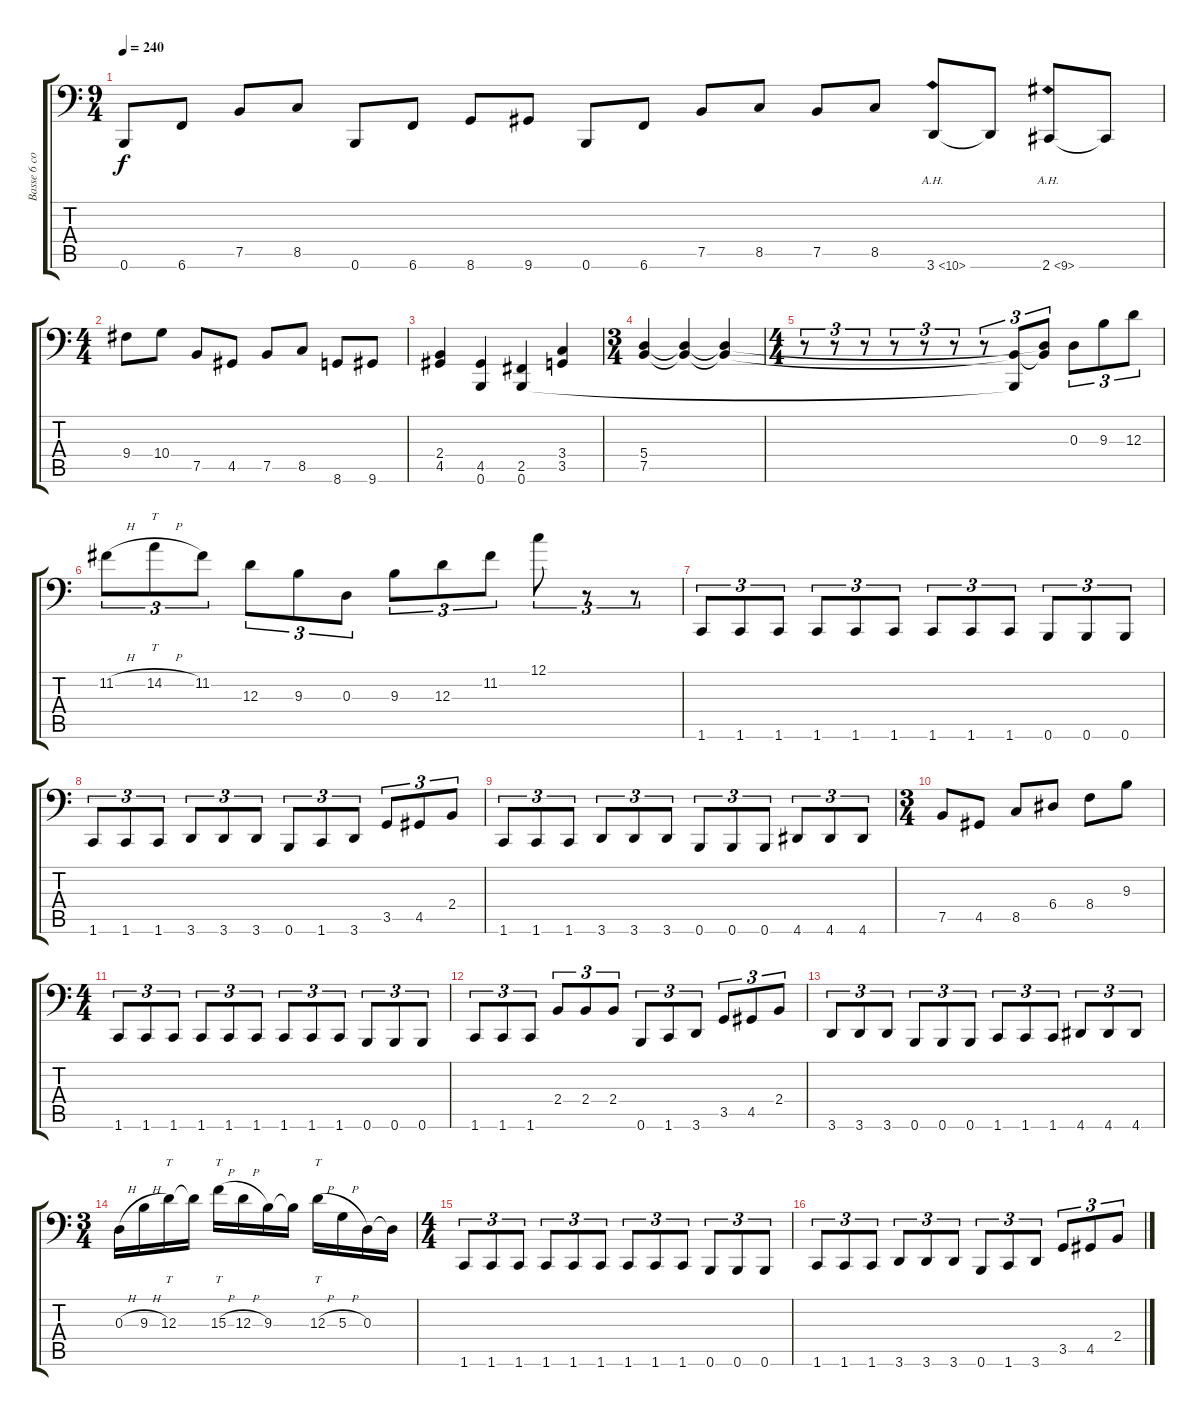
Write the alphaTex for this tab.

\track ("Basse 6 cordes" "Basse 6 co") {instrument electricbassfinger}
\staff {score tabs}
\tuning (C3 G2 D2 A1 E1 B0) {hide}
\ts (9 4)
\tempo 240
\clef f4
\ks c
0.6.8{dy f} 6.6.8 7.5.8 8.5.8 0.6.8 6.6.8 8.6.8 9.6.8 0.6.8 6.6.8 7.5.8 8.5.8 7.5.8 8.5.8 3.6{ah 7}.8 3.6{t}.8 2.6{ah 7}.8 2.6{t}.8 |
\ts (4 4)
9.4.8 10.4.8 7.5.8 4.5.8 7.5.8 8.5.8 8.6.8 9.6.8 |
(2.4 4.5).4 (4.5 0.6).4 (2.5 0.6).4 (3.4 3.5).4 |
\ts (3 4)
(5.4 7.5).4 (5.4{t} 7.5{t}).4 (5.4{t} 7.5{t}).4 |
\ts (4 4)
r.8{tu (3 2)} r.8{tu (3 2)} r.8{tu (3 2)} r.8{tu (3 2)} r.8{tu (3 2)} r.8{tu (3 2)} r.8{tu (3 2)} (7.5{t} 0.6{t}).8{tu (3 2)} (5.4{t} 7.5{t}).8{tu (3 2)} 0.3.8{tu (3 2)} 9.3.8{tu (3 2)} 12.3.8{tu (3 2)} |
11.2{h}.8{tu (3 2)} 14.2{h}.8{tt tu (3 2)} 11.2.8{tu (3 2)} 12.3.8{tu (3 2)} 9.3.8{tu (3 2)} 0.3.8{tu (3 2)} 9.3.8{tu (3 2)} 12.3.8{tu (3 2)} 11.2.8{tu (3 2)} 12.1.8{tu (3 2)} r.8{tu (3 2)} r.8{tu (3 2)} |
1.6.8{tu (3 2)} 1.6.8{tu (3 2)} 1.6.8{tu (3 2)} 1.6.8{tu (3 2)} 1.6.8{tu (3 2)} 1.6.8{tu (3 2)} 1.6.8{tu (3 2)} 1.6.8{tu (3 2)} 1.6.8{tu (3 2)} 0.6.8{tu (3 2)} 0.6.8{tu (3 2)} 0.6.8{tu (3 2)} |
1.6.8{tu (3 2)} 1.6.8{tu (3 2)} 1.6.8{tu (3 2)} 3.6.8{tu (3 2)} 3.6.8{tu (3 2)} 3.6.8{tu (3 2)} 0.6.8{tu (3 2)} 1.6.8{tu (3 2)} 3.6.8{tu (3 2)} 3.5.8{tu (3 2)} 4.5.8{tu (3 2)} 2.4.8{tu (3 2)} |
1.6.8{tu (3 2)} 1.6.8{tu (3 2)} 1.6.8{tu (3 2)} 3.6.8{tu (3 2)} 3.6.8{tu (3 2)} 3.6.8{tu (3 2)} 0.6.8{tu (3 2)} 0.6.8{tu (3 2)} 0.6.8{tu (3 2)} 4.6.8{tu (3 2)} 4.6.8{tu (3 2)} 4.6.8{tu (3 2)} |
\ts (3 4)
7.5.8 4.5.8 8.5.8 6.4.8 8.4.8 9.3.8 |
\ts (4 4)
1.6.8{tu (3 2)} 1.6.8{tu (3 2)} 1.6.8{tu (3 2)} 1.6.8{tu (3 2)} 1.6.8{tu (3 2)} 1.6.8{tu (3 2)} 1.6.8{tu (3 2)} 1.6.8{tu (3 2)} 1.6.8{tu (3 2)} 0.6.8{tu (3 2)} 0.6.8{tu (3 2)} 0.6.8{tu (3 2)} |
1.6.8{tu (3 2)} 1.6.8{tu (3 2)} 1.6.8{tu (3 2)} 2.4.8{tu (3 2)} 2.4.8{tu (3 2)} 2.4.8{tu (3 2)} 0.6.8{tu (3 2)} 1.6.8{tu (3 2)} 3.6.8{tu (3 2)} 3.5.8{tu (3 2)} 4.5.8{tu (3 2)} 2.4.8{tu (3 2)} |
3.6.8{tu (3 2)} 3.6.8{tu (3 2)} 3.6.8{tu (3 2)} 0.6.8{tu (3 2)} 0.6.8{tu (3 2)} 0.6.8{tu (3 2)} 1.6.8{tu (3 2)} 1.6.8{tu (3 2)} 1.6.8{tu (3 2)} 4.6.8{tu (3 2)} 4.6.8{tu (3 2)} 4.6.8{tu (3 2)} |
\ts (3 4)
0.3{h}.16 9.3{h}.16 12.3.16{tt} 12.3{t}.16 15.3{h}.16{tt} 12.3{h}.16 9.3.16 9.3{t}.16 12.3{h}.16{tt} 5.3{h}.16 0.3.16 0.3{t}.16 |
\ts (4 4)
1.6.8{tu (3 2)} 1.6.8{tu (3 2)} 1.6.8{tu (3 2)} 1.6.8{tu (3 2)} 1.6.8{tu (3 2)} 1.6.8{tu (3 2)} 1.6.8{tu (3 2)} 1.6.8{tu (3 2)} 1.6.8{tu (3 2)} 0.6.8{tu (3 2)} 0.6.8{tu (3 2)} 0.6.8{tu (3 2)} |
1.6.8{tu (3 2)} 1.6.8{tu (3 2)} 1.6.8{tu (3 2)} 3.6.8{tu (3 2)} 3.6.8{tu (3 2)} 3.6.8{tu (3 2)} 0.6.8{tu (3 2)} 1.6.8{tu (3 2)} 3.6.8{tu (3 2)} 3.5.8{tu (3 2)} 4.5.8{tu (3 2)} 2.4.8{tu (3 2)}
